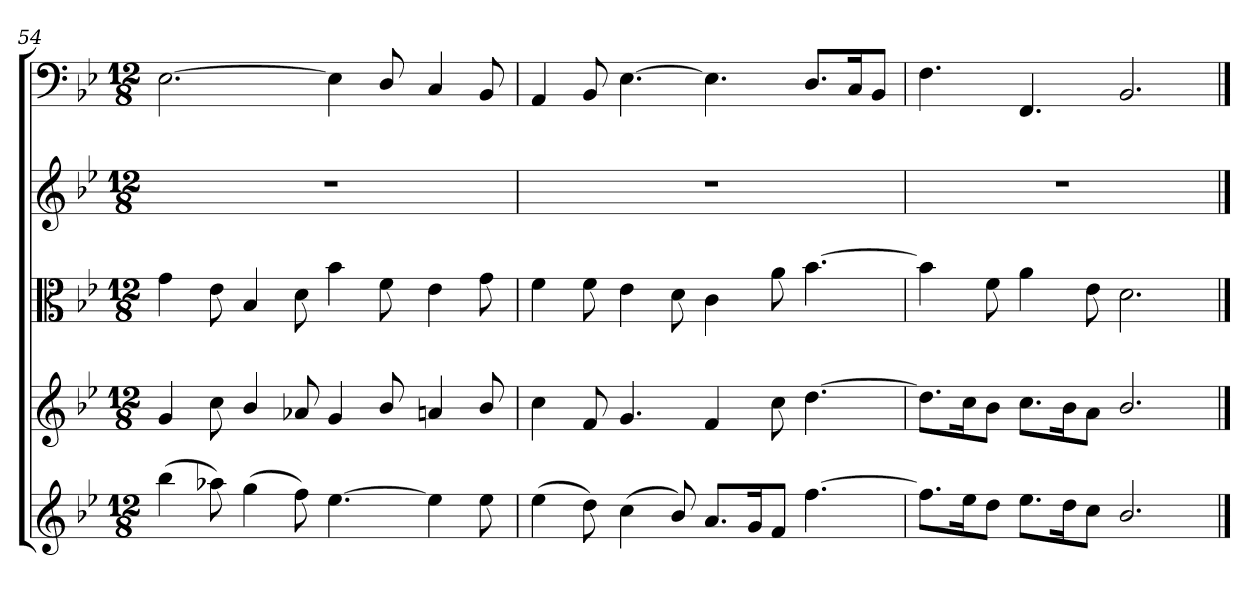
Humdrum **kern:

**kern	**kern	**kern	**kern	**kern
*part5	*part4	*part3	*part2	*part1
*staff5	*staff4	*staff3	*staff2	*staff1
*clefG2	*clefG2	*clefC3	*clefG2	*clefF4
*k[b-e-]	*k[b-e-]	*k[b-e-]	*k[b-e-]	*k[b-e-]
*B-:	*B-:	*B-:	*B-:	*B-:
*M12/8	*M12/8	*M12/8	*M12/8	*M12/8
=54	=54	=54	=54	=54
(4bb-\	4g/	4g\	1.r	[2.E-\
8aa-X\)	8cc\	8e-\	.	.
(4gg\	4b-/	4B-/	.	.
8ff\)	8a-X/	8d\	.	.
[4.ee-\	4g/	4b-\	.	4E-\]
.	8b-/	8f\	.	8D/
4ee-\]	4an/	4e-\	.	4C/
8ee-\	8b-/	8g\	.	8BB-/
=55	=55	=55	=55	=55
(4ee-\	4cc\	4f\	1.r	4AA/
8dd\)	8f/	8f\	.	8BB-/
(4cc\	4.g/	4e-\	.	[4.E-\
8b-/)	.	8d\	.	.
8.a/L	4f/	4c\	.	4.E-\]
16g/K	.	.	.	.
8f/J	8cc\	8a\	.	.
[4.ff\	[4.dd\	[4.b-\	.	8.D/L
.	.	.	.	16C/K
.	.	.	.	8BB-/J
=56	=56	=56	=56	=56
8.ff\L]	8.dd\L]	4b-\]	1.r	4.F\
16ee-\K	16cc\K	.	.	.
8dd\J	8b-\J	8f\	.	.
8.ee-\L	8.cc\L	4a\	.	4.FF/
16dd\K	16b-\K	.	.	.
8cc\J	8a\J	8e-\	.	.
2.b-/	2.b-/	2.d\	.	2.BB-/
==	==	==	==	==
*-	*-	*-	*-	*-
